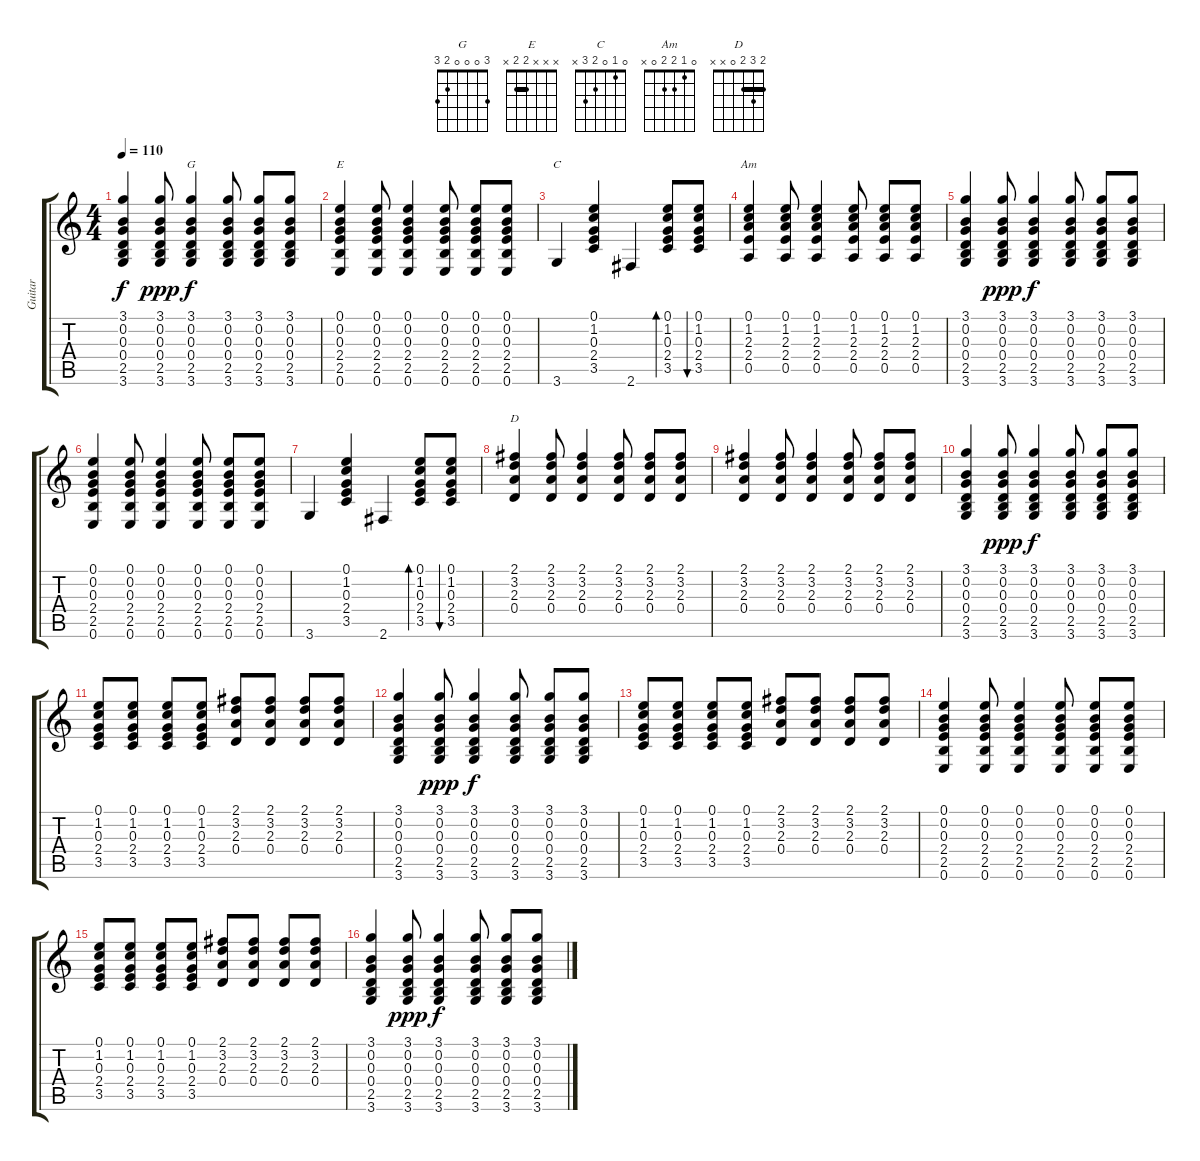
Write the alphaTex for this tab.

\track ("Guitar" "Guitar") {instrument acousticguitarnylon}
\staff {score tabs}
\tuning (E4 B3 G3 D3 A2 E2) {hide}
\chord ("G" 3 0 0 0 2 3)
\chord ("E" x x x 2 2 x) {barre 2}
\chord ("C" 0 1 0 2 3 x)
\chord ("Am" 0 1 2 2 0 x)
\chord ("D" 2 3 2 0 x x) {barre 2}
\ts (4 4)
\tempo 110
\clef g2
\ks c
(3.1 0.2 0.3 0.4 2.5 3.6).4{dy f volume 7 instrument electricguitarclean} (3.1 0.2 0.3 0.4 2.5 3.6).8{dy ppp} (3.1 0.2 0.3 0.4 2.5 3.6).4{ch "G" dy f} (3.1 0.2 0.3 0.4 2.5 3.6).8 (3.1 0.2 0.3 0.4 2.5 3.6).8 (3.1 0.2 0.3 0.4 2.5 3.6).8 |
(0.1 0.2 0.3 2.4 2.5 0.6).4{ch "E"} (0.1 0.2 0.3 2.4 2.5 0.6).8 (0.1 0.2 0.3 2.4 2.5 0.6).4 (0.1 0.2 0.3 2.4 2.5 0.6).8 (0.1 0.2 0.3 2.4 2.5 0.6).8 (0.1 0.2 0.3 2.4 2.5 0.6).8 |
3.6.4{ch "C"} (0.1 1.2 0.3 2.4 3.5).4 2.6.4 (0.1 1.2 0.3 2.4 3.5).8{bd 60} (0.1 1.2 0.3 2.4 3.5).8{bu 60} |
(0.1 1.2 2.3 2.4 0.5).4{ch "Am"} (0.1 1.2 2.3 2.4 0.5).8 (0.1 1.2 2.3 2.4 0.5).4 (0.1 1.2 2.3 2.4 0.5).8 (0.1 1.2 2.3 2.4 0.5).8 (0.1 1.2 2.3 2.4 0.5).8 |
(3.1 0.2 0.3 0.4 2.5 3.6).4{volume 7 instrument electricguitarclean} (3.1 0.2 0.3 0.4 2.5 3.6).8{dy ppp} (3.1 0.2 0.3 0.4 2.5 3.6).4{dy f} (3.1 0.2 0.3 0.4 2.5 3.6).8 (3.1 0.2 0.3 0.4 2.5 3.6).8 (3.1 0.2 0.3 0.4 2.5 3.6).8 |
(0.1 0.2 0.3 2.4 2.5 0.6).4 (0.1 0.2 0.3 2.4 2.5 0.6).8 (0.1 0.2 0.3 2.4 2.5 0.6).4 (0.1 0.2 0.3 2.4 2.5 0.6).8 (0.1 0.2 0.3 2.4 2.5 0.6).8 (0.1 0.2 0.3 2.4 2.5 0.6).8 |
3.6.4 (0.1 1.2 0.3 2.4 3.5).4 2.6.4 (0.1 1.2 0.3 2.4 3.5).8{bd 60} (0.1 1.2 0.3 2.4 3.5).8{bu 60} |
(2.1 3.2 2.3 0.4).4{ch "D"} (2.1 3.2 2.3 0.4).8 (2.1 3.2 2.3 0.4).4 (2.1 3.2 2.3 0.4).8 (2.1 3.2 2.3 0.4).8 (2.1 3.2 2.3 0.4).8 |
(2.1 3.2 2.3 0.4).4 (2.1 3.2 2.3 0.4).8 (2.1 3.2 2.3 0.4).4 (2.1 3.2 2.3 0.4).8 (2.1 3.2 2.3 0.4).8 (2.1 3.2 2.3 0.4).8 |
(3.1 0.2 0.3 0.4 2.5 3.6).4{volume 7 instrument electricguitarclean} (3.1 0.2 0.3 0.4 2.5 3.6).8{dy ppp} (3.1 0.2 0.3 0.4 2.5 3.6).4{dy f} (3.1 0.2 0.3 0.4 2.5 3.6).8 (3.1 0.2 0.3 0.4 2.5 3.6).8 (3.1 0.2 0.3 0.4 2.5 3.6).8 |
(0.1 1.2 0.3 2.4 3.5).8 (0.1 1.2 0.3 2.4 3.5).8 (0.1 1.2 0.3 2.4 3.5).8 (0.1 1.2 0.3 2.4 3.5).8 (2.1 3.2 2.3 0.4).8 (2.1 3.2 2.3 0.4).8 (2.1 3.2 2.3 0.4).8 (2.1 3.2 2.3 0.4).8 |
(3.1 0.2 0.3 0.4 2.5 3.6).4{volume 7 instrument electricguitarclean} (3.1 0.2 0.3 0.4 2.5 3.6).8{dy ppp} (3.1 0.2 0.3 0.4 2.5 3.6).4{dy f} (3.1 0.2 0.3 0.4 2.5 3.6).8 (3.1 0.2 0.3 0.4 2.5 3.6).8 (3.1 0.2 0.3 0.4 2.5 3.6).8 |
(0.1 1.2 0.3 2.4 3.5).8 (0.1 1.2 0.3 2.4 3.5).8 (0.1 1.2 0.3 2.4 3.5).8 (0.1 1.2 0.3 2.4 3.5).8 (2.1 3.2 2.3 0.4).8 (2.1 3.2 2.3 0.4).8 (2.1 3.2 2.3 0.4).8 (2.1 3.2 2.3 0.4).8 |
(0.1 0.2 0.3 2.4 2.5 0.6).4 (0.1 0.2 0.3 2.4 2.5 0.6).8 (0.1 0.2 0.3 2.4 2.5 0.6).4 (0.1 0.2 0.3 2.4 2.5 0.6).8 (0.1 0.2 0.3 2.4 2.5 0.6).8 (0.1 0.2 0.3 2.4 2.5 0.6).8 |
(0.1 1.2 0.3 2.4 3.5).8 (0.1 1.2 0.3 2.4 3.5).8 (0.1 1.2 0.3 2.4 3.5).8 (0.1 1.2 0.3 2.4 3.5).8 (2.1 3.2 2.3 0.4).8 (2.1 3.2 2.3 0.4).8 (2.1 3.2 2.3 0.4).8 (2.1 3.2 2.3 0.4).8 |
(3.1 0.2 0.3 0.4 2.5 3.6).4{volume 7 instrument electricguitarclean} (3.1 0.2 0.3 0.4 2.5 3.6).8{dy ppp} (3.1 0.2 0.3 0.4 2.5 3.6).4{dy f} (3.1 0.2 0.3 0.4 2.5 3.6).8 (3.1 0.2 0.3 0.4 2.5 3.6).8 (3.1 0.2 0.3 0.4 2.5 3.6).8
